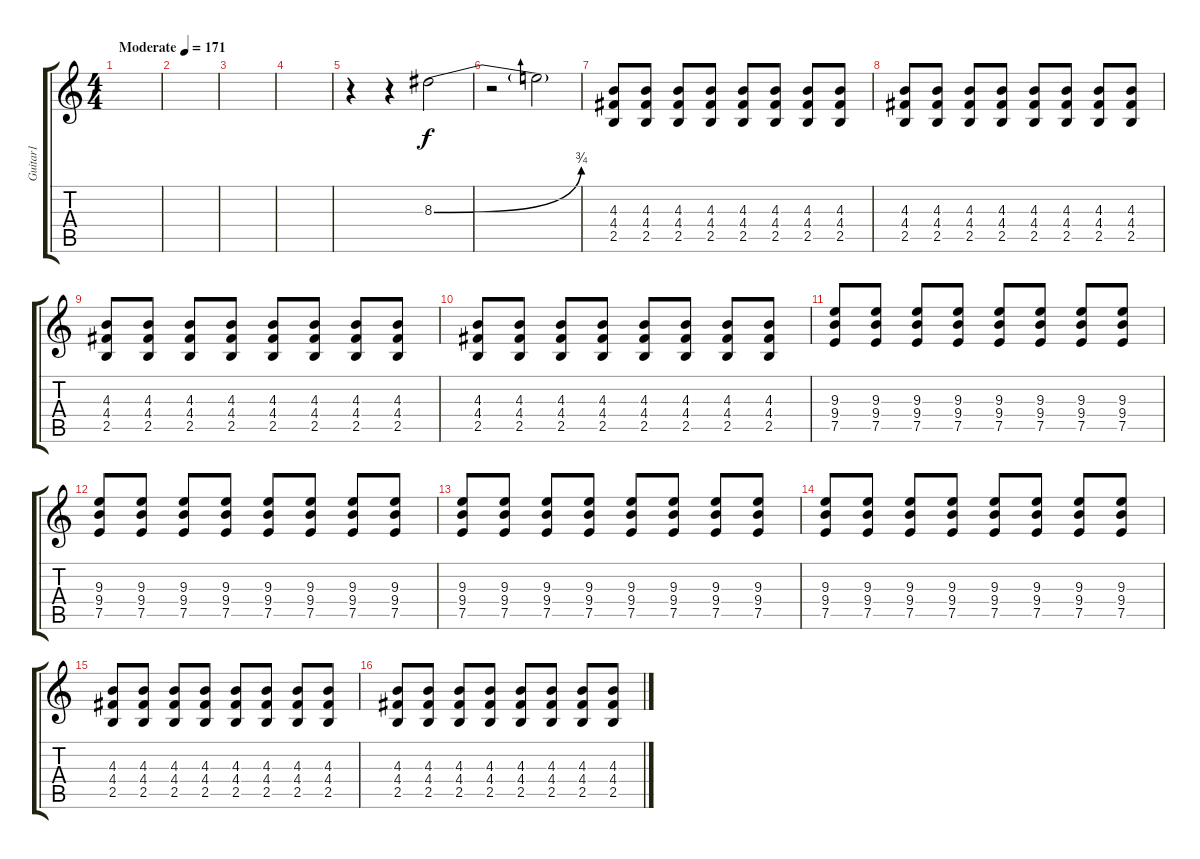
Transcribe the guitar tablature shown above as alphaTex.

\track ("Guitar1" "Guitar1") {instrument distortionguitar}
\staff {score tabs}
\tuning (E4 B3 G3 D3 A2 E2) {hide}
\ts (4 4)
\tempo (171 "Moderate")
\clef g2
\ks c
|
|
|
|
r.4 r.4 8.3{be (bend 0 0 60 3)}.2 |
r.2 8.3{t}.2 |
(4.3 4.4 2.5).8 (4.3 4.4 2.5).8 (4.3 4.4 2.5).8 (4.3 4.4 2.5).8 (4.3 4.4 2.5).8 (4.3 4.4 2.5).8 (4.3 4.4 2.5).8 (4.3 4.4 2.5).8 |
(4.3 4.4 2.5).8 (4.3 4.4 2.5).8 (4.3 4.4 2.5).8 (4.3 4.4 2.5).8 (4.3 4.4 2.5).8 (4.3 4.4 2.5).8 (4.3 4.4 2.5).8 (4.3 4.4 2.5).8 |
(4.3 4.4 2.5).8 (4.3 4.4 2.5).8 (4.3 4.4 2.5).8 (4.3 4.4 2.5).8 (4.3 4.4 2.5).8 (4.3 4.4 2.5).8 (4.3 4.4 2.5).8 (4.3 4.4 2.5).8 |
(4.3 4.4 2.5).8 (4.3 4.4 2.5).8 (4.3 4.4 2.5).8 (4.3 4.4 2.5).8 (4.3 4.4 2.5).8 (4.3 4.4 2.5).8 (4.3 4.4 2.5).8 (4.3 4.4 2.5).8 |
(9.3 9.4 7.5).8 (9.3 9.4 7.5).8 (9.3 9.4 7.5).8 (9.3 9.4 7.5).8 (9.3 9.4 7.5).8 (9.3 9.4 7.5).8 (9.3 9.4 7.5).8 (9.3 9.4 7.5).8 |
(9.3 9.4 7.5).8 (9.3 9.4 7.5).8 (9.3 9.4 7.5).8 (9.3 9.4 7.5).8 (9.3 9.4 7.5).8 (9.3 9.4 7.5).8 (9.3 9.4 7.5).8 (9.3 9.4 7.5).8 |
(9.3 9.4 7.5).8 (9.3 9.4 7.5).8 (9.3 9.4 7.5).8 (9.3 9.4 7.5).8 (9.3 9.4 7.5).8 (9.3 9.4 7.5).8 (9.3 9.4 7.5).8 (9.3 9.4 7.5).8 |
(9.3 9.4 7.5).8 (9.3 9.4 7.5).8 (9.3 9.4 7.5).8 (9.3 9.4 7.5).8 (9.3 9.4 7.5).8 (9.3 9.4 7.5).8 (9.3 9.4 7.5).8 (9.3 9.4 7.5).8 |
(4.3 4.4 2.5).8 (4.3 4.4 2.5).8 (4.3 4.4 2.5).8 (4.3 4.4 2.5).8 (4.3 4.4 2.5).8 (4.3 4.4 2.5).8 (4.3 4.4 2.5).8 (4.3 4.4 2.5).8 |
(4.3 4.4 2.5).8 (4.3 4.4 2.5).8 (4.3 4.4 2.5).8 (4.3 4.4 2.5).8 (4.3 4.4 2.5).8 (4.3 4.4 2.5).8 (4.3 4.4 2.5).8 (4.3 4.4 2.5).8
